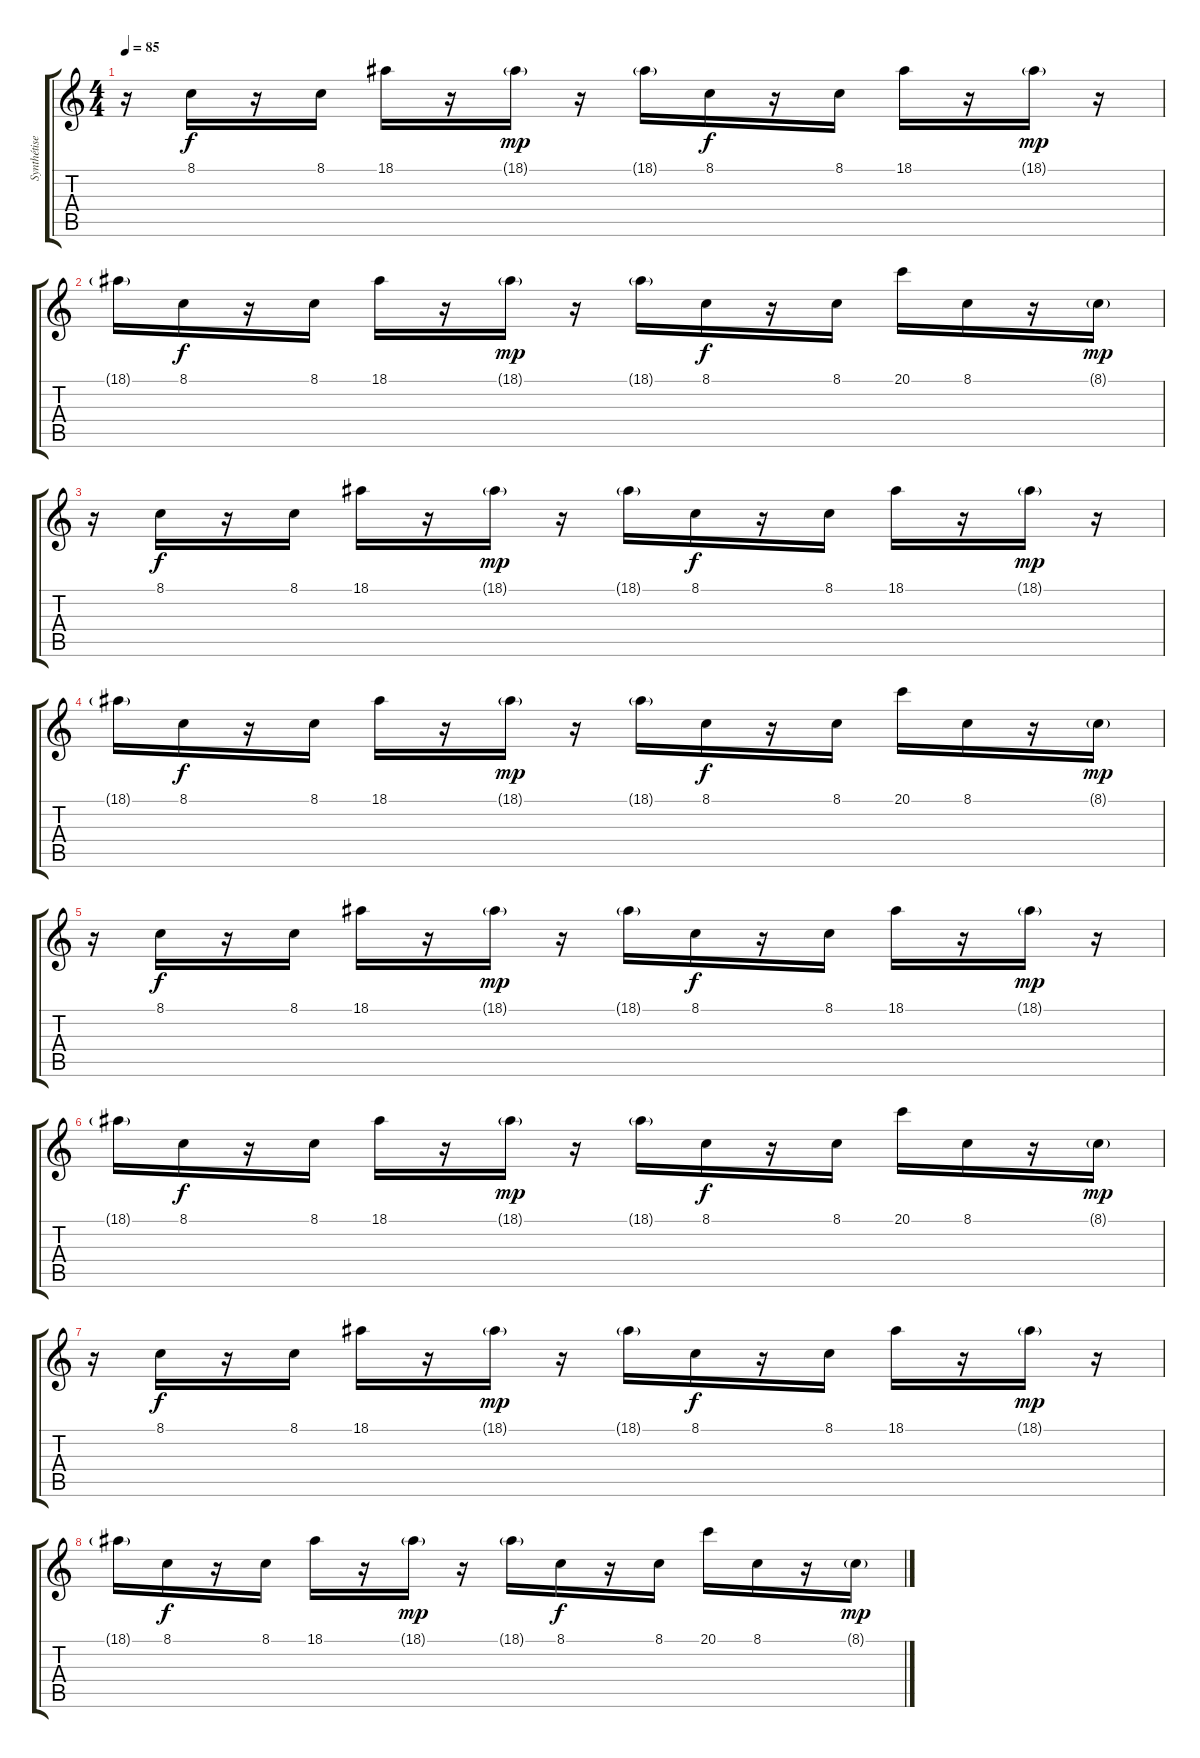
\track ("Synthétiseur" "Synthétise") {instrument pad8sweep}
\staff {score tabs}
\tuning (E4 B3 G3 D3 A2 E2) {hide}
\ts (4 4)
\tempo 85
\clef g2
\ks c
r.16{dy mp} 8.1.16{dy f} r.16 8.1.16 18.1.16 r.16 18.1{g}.16{dy mp} r.16 18.1{g}.16 8.1.16{dy f} r.16 8.1.16 18.1.16 r.16 18.1{g}.16{dy mp} r.16 |
18.1{g}.16 8.1.16{dy f} r.16 8.1.16 18.1.16 r.16 18.1{g}.16{dy mp} r.16 18.1{g}.16 8.1.16{dy f} r.16 8.1.16 20.1.16 8.1.16 r.16 8.1{g}.16{dy mp} |
r.16 8.1.16{dy f} r.16 8.1.16 18.1.16 r.16 18.1{g}.16{dy mp} r.16 18.1{g}.16 8.1.16{dy f} r.16 8.1.16 18.1.16 r.16 18.1{g}.16{dy mp} r.16 |
18.1{g}.16 8.1.16{dy f} r.16 8.1.16 18.1.16 r.16 18.1{g}.16{dy mp} r.16 18.1{g}.16 8.1.16{dy f} r.16 8.1.16 20.1.16 8.1.16 r.16 8.1{g}.16{dy mp} |
r.16{instrument dulcimer} 8.1.16{dy f} r.16 8.1.16 18.1.16 r.16 18.1{g}.16{dy mp} r.16 18.1{g}.16 8.1.16{dy f} r.16 8.1.16 18.1.16 r.16 18.1{g}.16{dy mp} r.16 |
18.1{g}.16 8.1.16{dy f} r.16 8.1.16 18.1.16 r.16 18.1{g}.16{dy mp} r.16 18.1{g}.16 8.1.16{dy f} r.16 8.1.16 20.1.16 8.1.16 r.16 8.1{g}.16{dy mp} |
r.16 8.1.16{dy f} r.16 8.1.16 18.1.16 r.16 18.1{g}.16{dy mp} r.16 18.1{g}.16 8.1.16{dy f} r.16 8.1.16 18.1.16 r.16 18.1{g}.16{dy mp} r.16 |
18.1{g}.16 8.1.16{dy f} r.16 8.1.16 18.1.16 r.16 18.1{g}.16{dy mp} r.16 18.1{g}.16 8.1.16{dy f} r.16 8.1.16 20.1.16 8.1.16 r.16 8.1{g}.16{dy mp}
